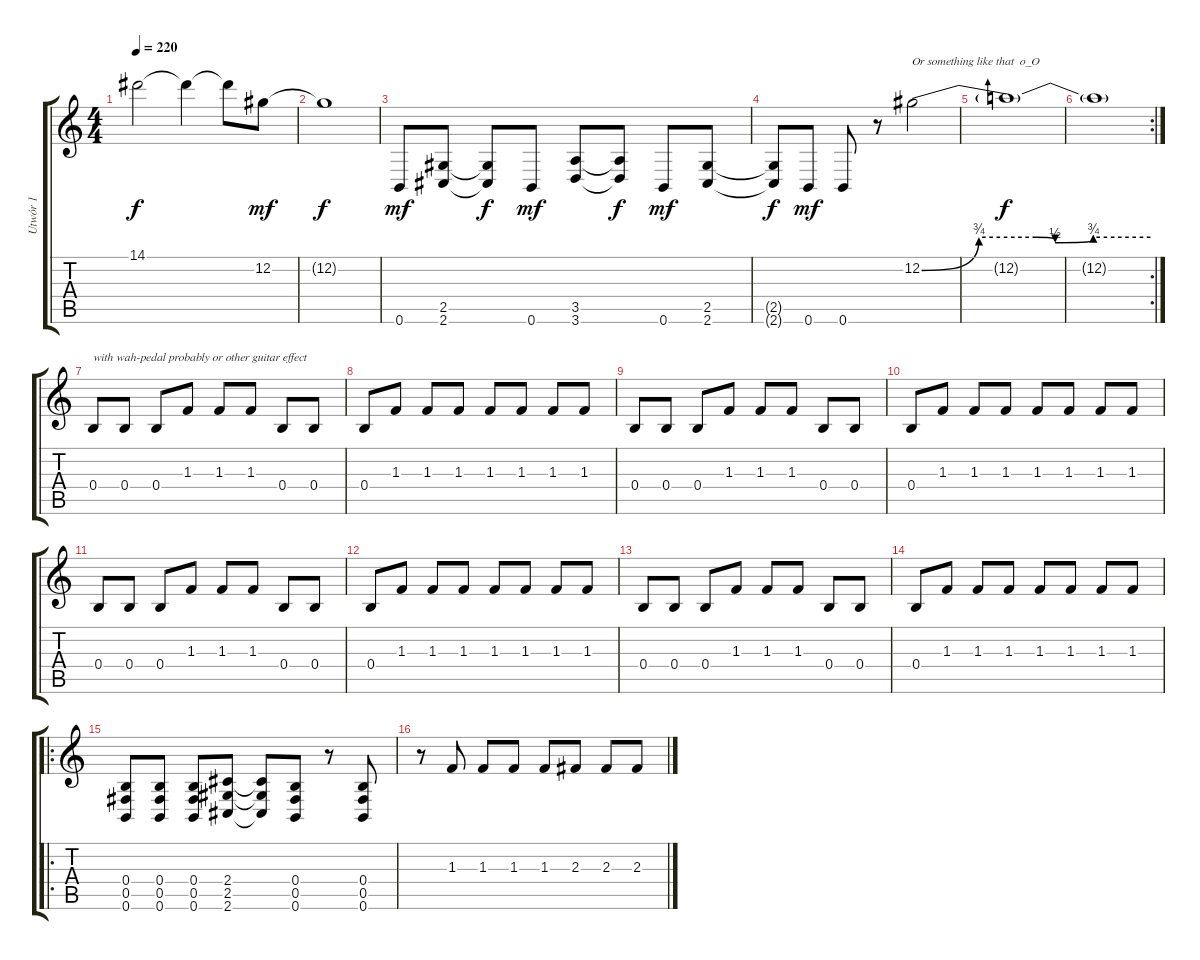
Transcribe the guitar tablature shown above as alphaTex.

\track ("Utwór 1" "Utwór 1") {instrument distortionguitar}
\staff {score tabs}
\tuning (Db4 Ab3 E3 B2 Gb2 B1) {hide}
\ts (4 4)
\tempo 220
\clef g2
\ks c
14.1{t}.2{dy f} 14.1{t}.4 14.1{t}.8 12.2.8{dy mf} |
12.2{t}.1{dy f} |
0.6.8{dy mf} (2.5 2.6).8 (2.5{t} 2.6{t}).8{dy f} 0.6.8{dy mf} (3.5 3.6).8 (3.5{t} 3.6{t}).8{dy f} 0.6.8{dy mf} (2.5 2.6).8 |
(2.5{t} 2.6{t}).8{dy f} 0.6.8{dy mf} 0.6.8 r.8 12.2{be (custom 0 0 15 3 30 3 35 2 45 3 60 3)}.2{txt "Or something like that  o_O"} |
12.2{t}.1{dy f} |
\rc 2
12.2{t}.1 |
0.4.8{txt "with wah-pedal probably or other guitar effect"} 0.4.8 0.4.8 1.3.8 1.3.8 1.3.8 0.4.8 0.4.8 |
0.4.8 1.3.8 1.3.8 1.3.8 1.3.8 1.3.8 1.3.8 1.3.8 |
0.4.8 0.4.8 0.4.8 1.3.8 1.3.8 1.3.8 0.4.8 0.4.8 |
0.4.8 1.3.8 1.3.8 1.3.8 1.3.8 1.3.8 1.3.8 1.3.8 |
0.4.8 0.4.8 0.4.8 1.3.8 1.3.8 1.3.8 0.4.8 0.4.8 |
0.4.8 1.3.8 1.3.8 1.3.8 1.3.8 1.3.8 1.3.8 1.3.8 |
0.4.8 0.4.8 0.4.8 1.3.8 1.3.8 1.3.8 0.4.8 0.4.8 |
0.4.8 1.3.8 1.3.8 1.3.8 1.3.8 1.3.8 1.3.8 1.3.8 |
\ro
(0.4 0.5 0.6).8 (0.4 0.5 0.6).8 (0.4 0.5 0.6).8 (2.4 2.5 2.6).8 (2.4{t} 2.5{t} 2.6{t}).8 (0.4 0.5 0.6).8 r.8 (0.4 0.5 0.6).8 |
r.8 1.3.8 1.3.8 1.3.8 1.3.8 2.3.8 2.3.8 2.3.8
